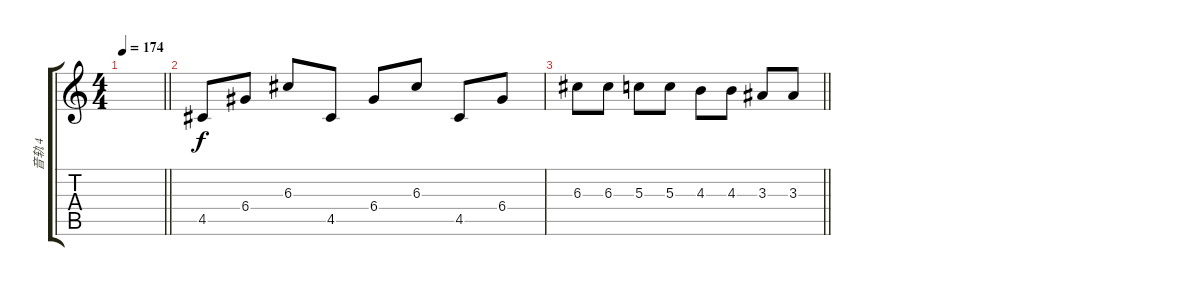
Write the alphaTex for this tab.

\track ("音轨 4" "音轨 4") {instrument distortionguitar}
\staff {score tabs}
\tuning (E4 B3 G3 D3 A2 E2) {hide}
\ts (4 4)
\tempo 174
\clef g2
\barLineRight lightlight
\ks c
|
4.5.8 6.4.8 6.3.8 4.5.8 6.4.8 6.3.8 4.5.8 6.4.8 |
\barLineRight lightlight
6.3.8 6.3.8 5.3.8 5.3.8 4.3.8 4.3.8 3.3.8 3.3.8
